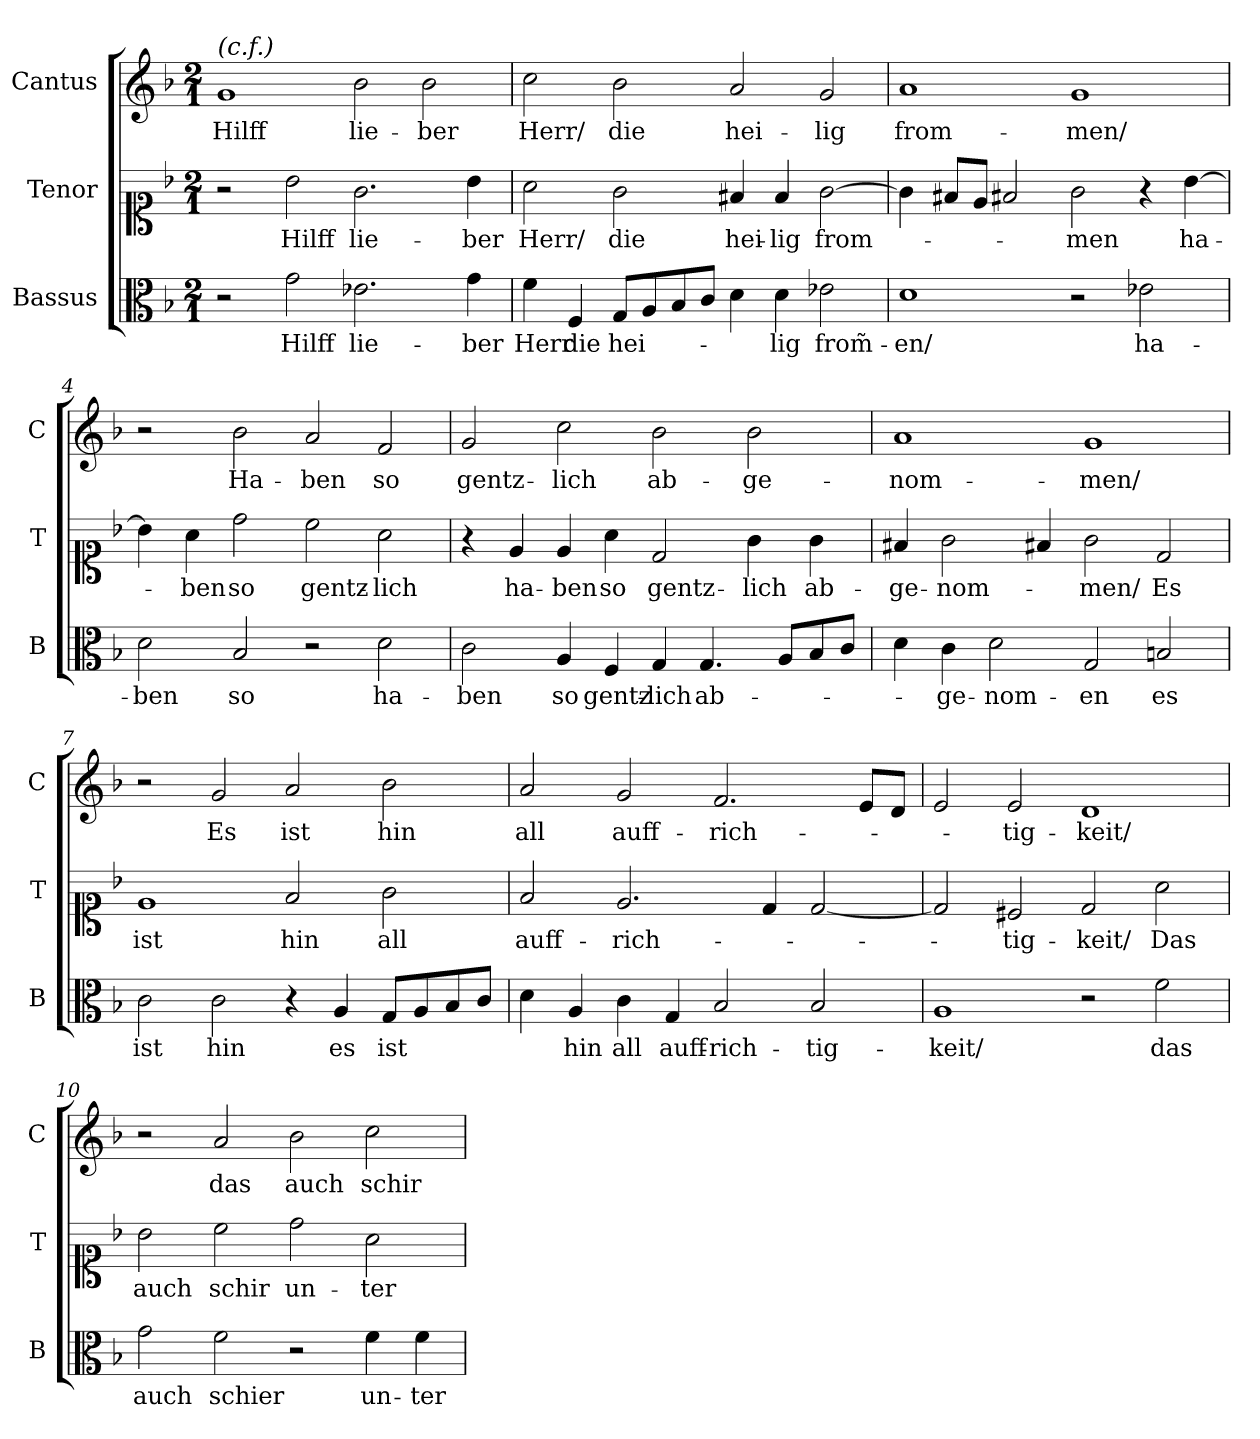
**kern	**text	**kern	**text	**kern	**text
*part3	*part3	*part2	*part2	*part1	*part1
*staff3	*staff3	*staff2	*staff2	*staff1	*staff1
*I"Bassus	*	*I"Tenor	*	*I"Cantus	*
*I'B	*	*I'T	*	*I'C	*
*clefC3	*	*clefC1	*	*clefG2	*
*k[b-]	*	*k[b-]	*	*k[b-]	*
*G:dor	*	*G:dor	*	*G:dor	*
*M2/1	*	*M2/1	*	*M2/1	*
*MM180	*	*MM180	*	*MM180	*
=1	=1	=1	=1	=1	=1
!	!	!	!	!LO:TX:a:i:t=(c.f.)	!
2r	.	2r	.	1g	Hilff
2g	Hilff	2b-	Hilff	.	.
2.e-X	lie-	2.g	lie-	2b-	lie-
.	.	.	.	2b-	-ber
4g	-ber	4b-	-ber	.	.
=2	=2	=2	=2	=2	=2
4f	Herr	2a	Herr/	2cc	Herr/
4F	die	.	.	.	.
8G/L	hei-	2g	die	2b-	die
8A/	.	.	.	.	.
8B-/	.	.	.	.	.
8c/J	.	.	.	.	.
4d	.	4f#X	hei-	2a	hei-
4d	-lig	4f#	-lig	.	.
2e-X	from̃-	[2g	from-	2g	-lig
=3	=3	=3	=3	=3	=3
1d	-en/	4g]	.	1a	from-
.	.	8f#X/L	.	.	.
.	.	8e/J	.	.	.
.	.	2f#X	.	.	.
2r	.	2g	-men	1g	-men/
2e-X	ha-	4r	.	.	.
.	.	[4b-	ha-	.	.
=4	=4	=4	=4	=4	=4
2d	-ben	4b-]	.	2r	.
.	.	4a	-ben	.	.
2B-	so	2dd	so	2b-	Ha-
2r	.	2cc	gentz-	2a	-ben
2d	ha-	2a	-lich	2f	so
=5	=5	=5	=5	=5	=5
2c	-ben	4r	.	2g	gentz-
.	.	4e	ha-	.	.
4A	so	4e	-ben	2cc	-lich
4F	gentz-	4a	so	.	.
4G	-lich	2d	gentz-	2b-	ab-
4.G	ab-	.	.	.	.
.	.	4g	-lich	2b-	-ge-
8A/L	.	.	.	.	.
8B-/	.	4g	ab-	.	.
8c/J	.	.	.	.	.
=6	=6	=6	=6	=6	=6
4d	.	4f#X	-ge-	1a	-nom-
4c	-ge-	2g	-nom-	.	.
2d	-nom-	.	.	.	.
.	.	4f#X	.	.	.
2G	-en	2g	-men/	1g	-men/
2Bn	es	2d	Es	.	.
=7	=7	=7	=7	=7	=7
2c	ist	1e	ist	2r	.
2c	hin	.	.	2g	Es
4r	.	2f	hin	2a	ist
4A	es	.	.	.	.
8G/L	ist	2g	all	2b-	hin
8A/	.	.	.	.	.
8B-/	.	.	.	.	.
8c/J	.	.	.	.	.
=8	=8	=8	=8	=8	=8
4d	.	2f	auff-	2a	all
4A	hin	.	.	.	.
4c	all	2.e	-rich-	2g	auff-
4G	auff-	.	.	.	.
2B-	-rich-	.	.	2.f	-rich-
.	.	4d	.	.	.
2B-	-tig-	[2d	.	.	.
.	.	.	.	8e/L	.
.	.	.	.	8d/J	.
=9	=9	=9	=9	=9	=9
1A	-keit/	2d]	.	2e	.
.	.	2c#X	-tig-	2e	-tig-
2r	.	2d	-keit/	1d	-keit/
2f	das	2a	Das	.	.
=10	=10	=10	=10	=10	=10
2g	auch	2b-	auch	2r	.
2f	schier	2cc	schir	2a	das
2r	.	2dd	un-	2b-	auch
4f	un-	2a	-ter	2cc	schir
4f	-ter	.	.	.	.
=	=	=	=	=	=
*-	*-	*-	*-	*-	*-
